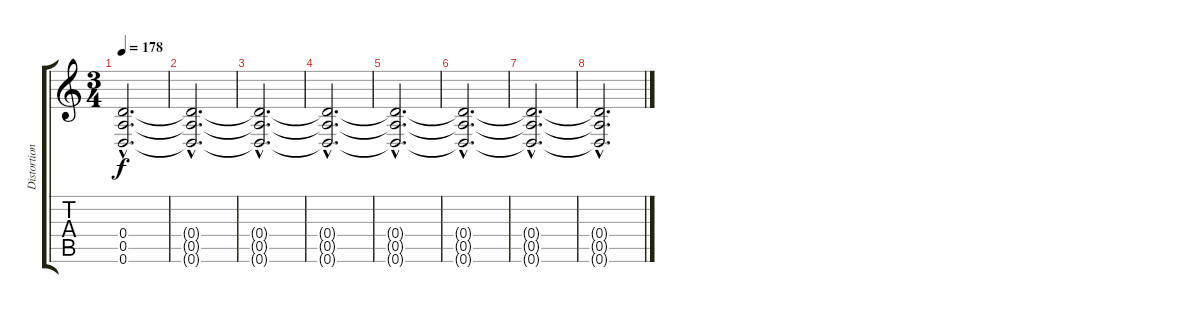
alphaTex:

\track ("Distortion Guitar 1" "Distortion") {instrument overdrivenguitar}
\staff {score tabs}
\tuning (E4 B3 G3 D3 A2 D2) {hide}
\ts (3 4)
\tempo 178
\clef g2
\ks c
(0.4{hac} 0.5{hac} 0.6{hac}).2{d dy f} |
(0.4{hac t} 0.5{hac t} 0.6{hac t}).2{d} |
(0.4{hac t} 0.5{hac t} 0.6{hac t}).2{d} |
(0.4{hac t} 0.5{hac t} 0.6{hac t}).2{d} |
(0.4{hac t} 0.5{hac t} 0.6{hac t}).2{d} |
(0.4{hac t} 0.5{hac t} 0.6{hac t}).2{d} |
(0.4{hac t} 0.5{hac t} 0.6{hac t}).2{d} |
(0.4{hac t} 0.5{hac t} 0.6{hac t}).2{d}
